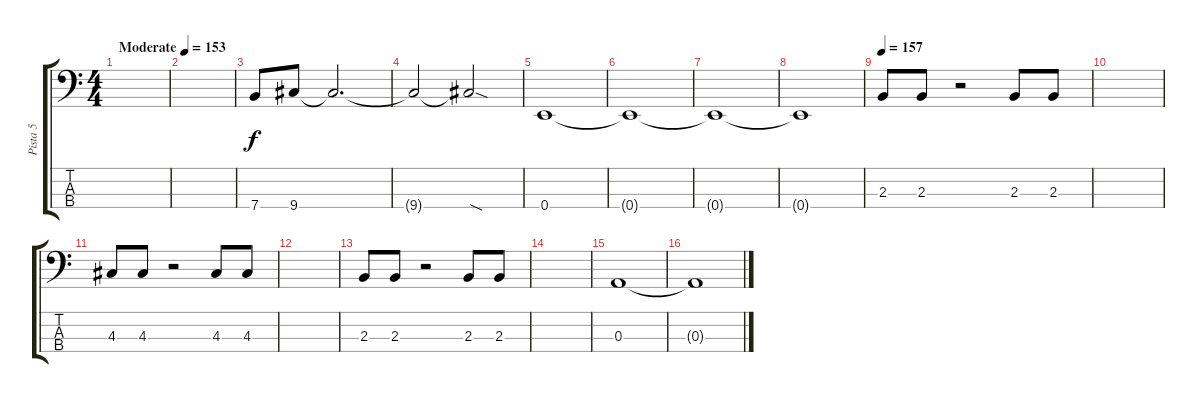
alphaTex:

\track ("Pista 5" "Pista 5") {instrument electricbassfinger}
\staff {score tabs}
\tuning (G2 D2 A1 E1) {hide}
\ts (4 4)
\tempo (153 "Moderate")
\clef f4
\ks c
|
|
7.4.8 9.4.8 9.4{t}.2{d} |
9.4{t}.2 9.4{sod t}.2 |
0.4.1 |
0.4{t}.1 |
0.4{t}.1 |
0.4{t}.1 |
\tempo 157
2.3.8 2.3.8 r.2 2.3.8 2.3.8 |
|
4.3.8 4.3.8 r.2 4.3.8 4.3.8 |
|
2.3.8 2.3.8 r.2 2.3.8 2.3.8 |
|
0.3.1 |
0.3{t}.1
